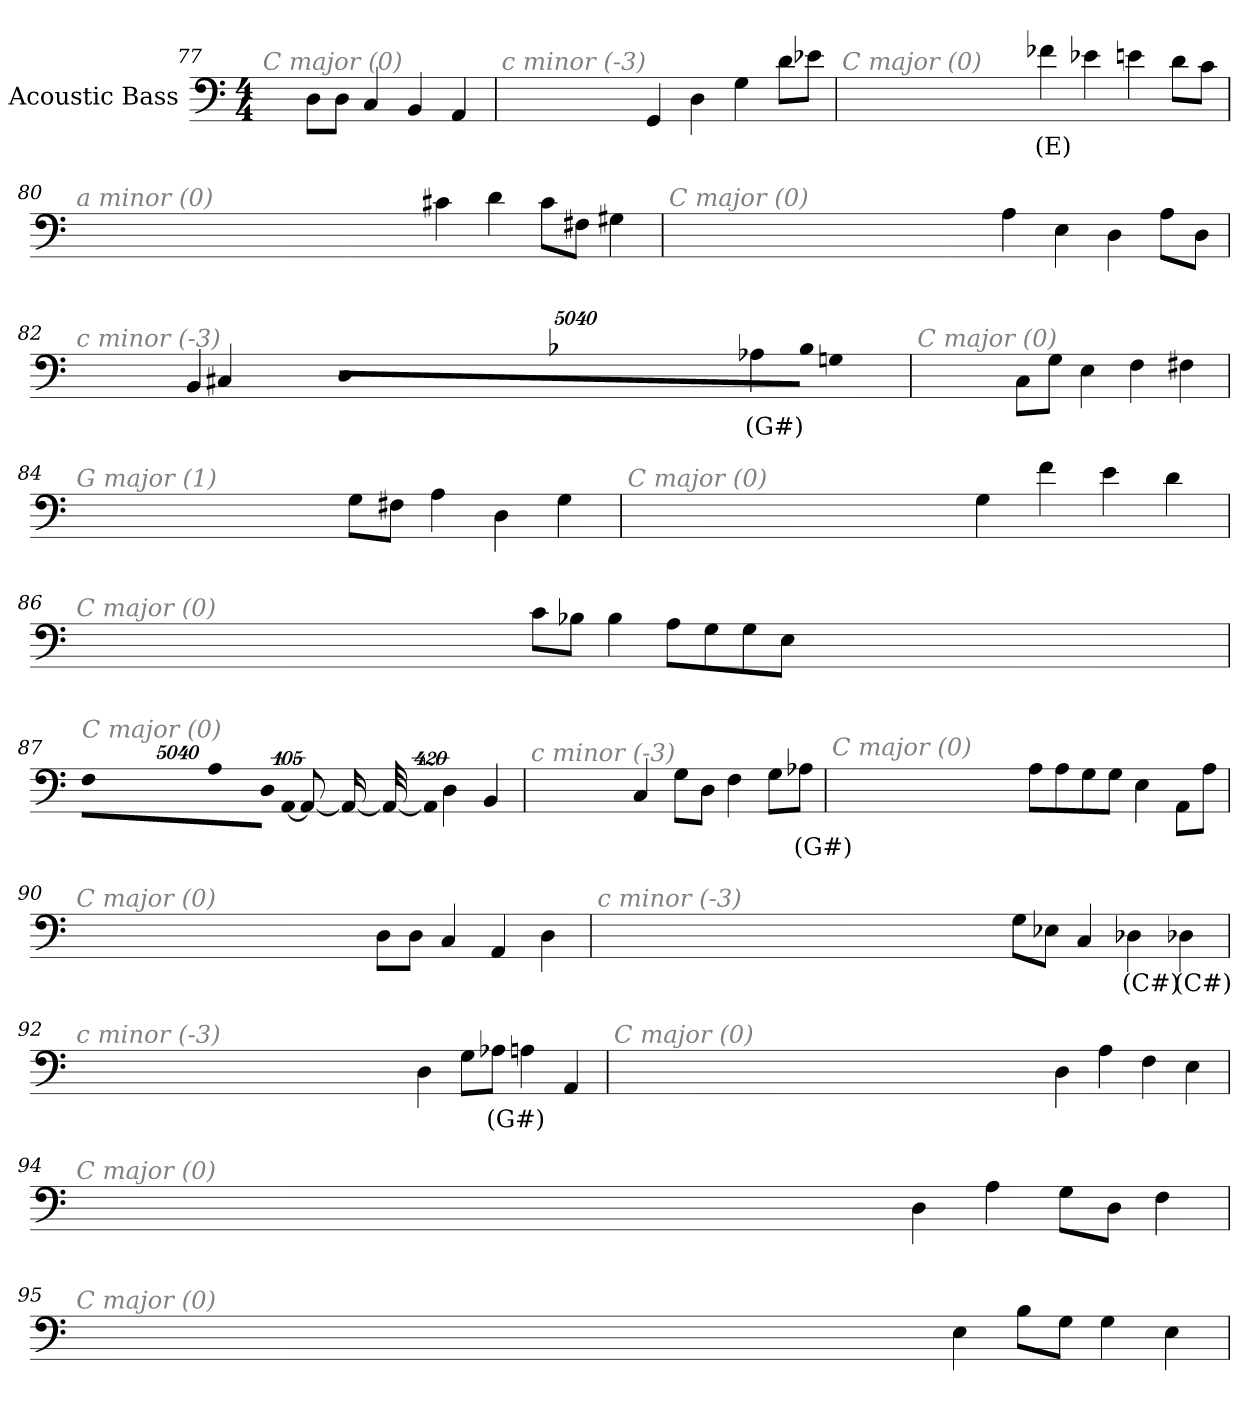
**kern	**text
*part1	*part1
*staff1	*staff1
*I"Acoustic Bass	*
*clefF4	*
*ITrd7c12	*
*k[]	*
*C:	*
*M4/4	*
=77	=77
!LO:TX:i:color=#808080:t=C major (0)	!
8DDL	.
8DDJ	.
4CC	.
4BBB	.
4AAA	.
=78	=78
!LO:TX:i:color=#808080:t=c minor (-3)	!
4GGG	.
4DD	.
4GG	.
8DL	.
8E-XJ	.
=79	=79
!LO:TX:i:color=#808080:t=C major (0)	!
4F-Xi	(E)
4E-X	.
4En	.
8DL	.
8CJ	.
=80	=80
!LO:TX:i:color=#808080:t=a minor (0)	!
4C#X	.
4D	.
8C#L	.
8FF#XJ	.
4GG#X	.
=81	=81
!LO:TX:i:color=#808080:t=C major (0)	!
4AA	.
4EE	.
4DD	.
8AAL	.
8DDJ	.
=82	=82
!LO:TX:i:color=#808080:t=c minor (-3)	!
4AA-Xj	(G#)
!LO:N:vis=8	!
40320%3347BB-XL	.
!LO:N:vis=8	!
40320%3347GGn	.
!LO:N:vis=8	!
40320%3347DDJ	.
4CC#XZ	.
4BBB	.
=83	=83
!LO:TX:i:color=#808080:t=C major (0)	!
8CCL	.
8GGJ	.
4EE	.
4FF	.
4FF#X	.
=84	=84
!LO:TX:i:color=#808080:t=G major (1)	!
8GGL	.
8FF#XJ	.
4AA	.
4DD	.
4GG	.
=85	=85
!LO:TX:i:color=#808080:t=C major (0)	!
4GG	.
4F	.
4E	.
4D	.
=86	=86
!LO:TX:i:color=#808080:t=C major (0)	!
8CL	.
8BB-XJ	.
4BB-	.
8AAL	.
8GG	.
8GG	.
8EEJ	.
=87	=87
!LO:TX:i:color=#808080:t=C major (0)	!
!LO:N:vis=8	!
40320%3347FFL	.
!LO:N:vis=8	!
40320%3347AA	.
!LO:N:vis=8	!
40320%3347DDJ	.
!LO:N:vis=1024	!
[13440%13AAA	.
8AAA_	.
16AAA_	.
32AAA_	.
!LO:N:vis=1024%31	!
13440%407AAA]	.
4DD	.
4BBB	.
=88	=88
!LO:TX:i:color=#808080:t=c minor (-3)	!
4CC	.
8GGL	.
8DDJ	.
4FF	.
8GGL	.
8AA-XjJ	(G#)
=89	=89
!LO:TX:i:color=#808080:t=C major (0)	!
8AAL	.
8AA	.
8GG	.
8GGJ	.
4EE	.
8AAAL	.
8AAJ	.
=90	=90
!LO:TX:i:color=#808080:t=C major (0)	!
8DDL	.
8DDJ	.
4CC	.
4AAA	.
4DD	.
=91	=91
!LO:TX:i:color=#808080:t=c minor (-3)	!
8GGL	.
8EE-XJ	.
4CC	.
4DD-Xj	(C#)
4DD-Xj	(C#)
=92	=92
!LO:TX:i:color=#808080:t=c minor (-3)	!
4DD	.
8GGL	.
8AA-XjJ	(G#)
4AA	.
4AAA	.
=93	=93
!LO:TX:i:color=#808080:t=C major (0)	!
4DD	.
4AA	.
4FF	.
4EE	.
=94	=94
!LO:TX:i:color=#808080:t=C major (0)	!
4DD	.
4AA	.
8GGL	.
8DDJ	.
4FF	.
=95	=95
!LO:TX:i:color=#808080:t=C major (0)	!
4EE	.
8BBL	.
8GGJ	.
4GG	.
4EE	.
=	=
*-	*-
